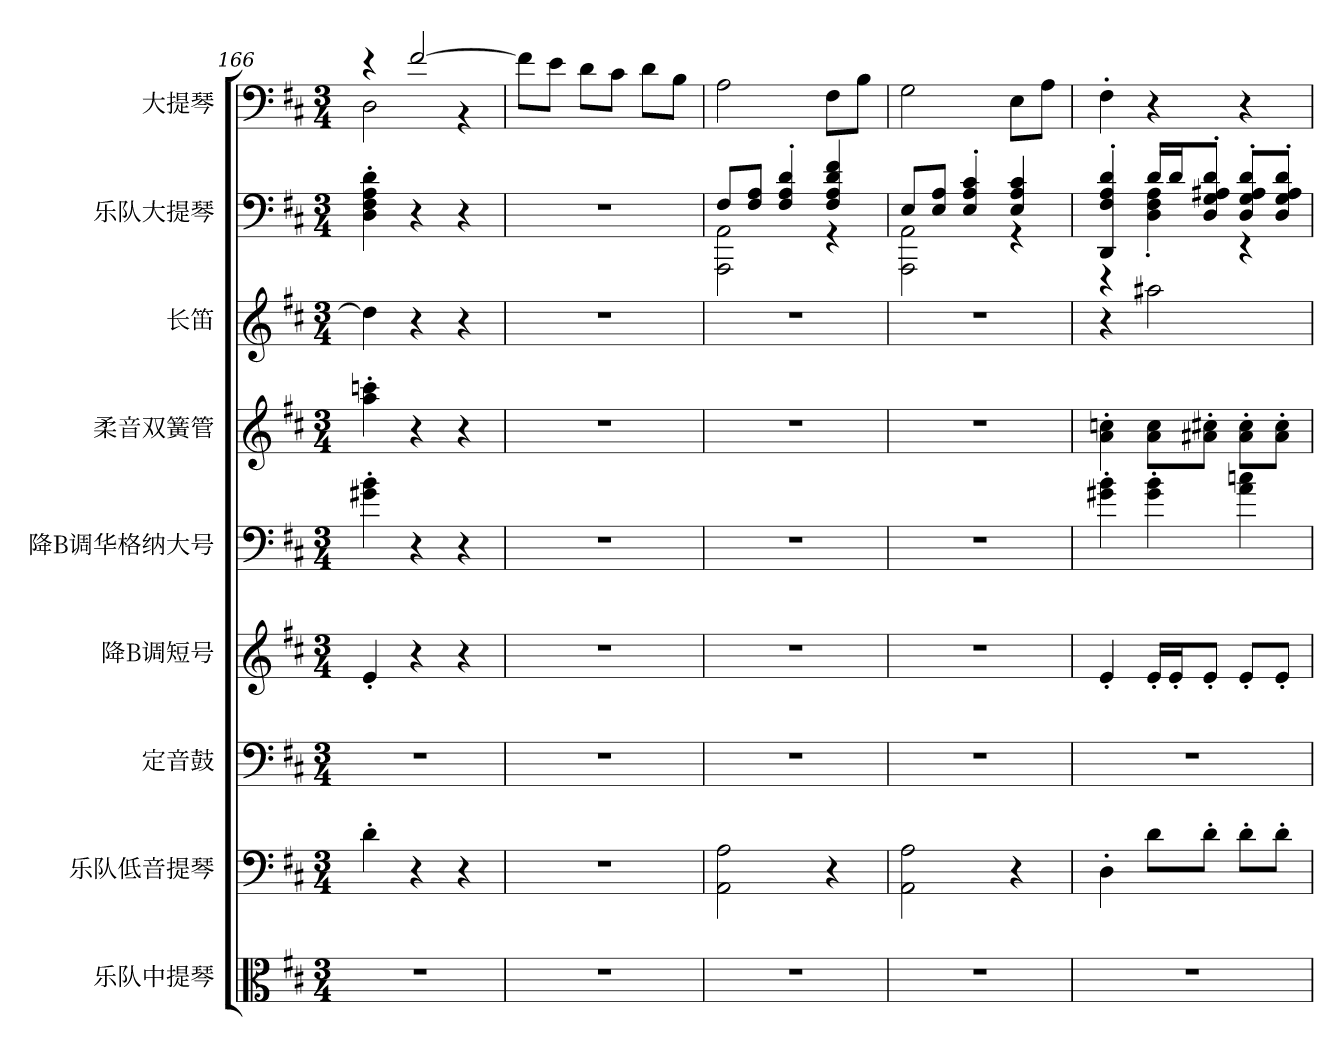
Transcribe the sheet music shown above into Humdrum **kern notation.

**kern	**kern	**kern	**kern	**kern	**kern	**kern	**kern	**kern
*part9	*part8	*part7	*part6	*part5	*part4	*part3	*part2	*part1
*staff9	*staff8	*staff7	*staff6	*staff5	*staff4	*staff3	*staff2	*staff1
*I"乐队中提琴	*I"乐队低音提琴	*I"定音鼓	*I"降B调短号	*I"降B调华格纳大号	*I"柔音双簧管	*I"长笛	*I"乐队大提琴	*I"大提琴
*clefC3	*clefF4	*clefF4	*clefG2	*clefF4	*clefG2	*clefG2	*clefF4	*clefF4
*	*ITrd7c12	*	*ITrd1c2	*ITrd1c2	*ITrd2c3	*	*	*
*k[f#c#]	*k[f#c#]	*k[f#c#]	*k[]	*k[]	*k[f#c#g#d#a#]	*k[f#c#]	*k[f#c#]	*k[f#c#]
*M3/4	*M3/4	*M3/4	*M3/4	*M3/4	*M3/4	*M3/4	*M3/4	*M3/4
=166	=166	=166	=166	=166	=166	=166	=166	=166
*	*	*	*	*	*	*	*	*^
2.r	4D'\	2.r	4d'/	4f#X\' 4a\'	4ff#\' 4aan\'	4dd\]	4D\' 4F#\' 4A\' 4d\'	4r	2D\
.	4r	.	4r	4r	4r	4r	4r	[2f#/	.
.	4r	.	4r	4r	4r	4r	4r	.	4r
*	*	*	*	*	*	*	*	*v	*v
=167	=167	=167	=167	=167	=167	=167	=167	=167
2.r	2.r	2.r	2.r	2.r	2.r	2.r	2.r	8f#\L]
.	.	.	.	.	.	.	.	8e\J
.	.	.	.	.	.	.	.	8d\L
.	.	.	.	.	.	.	.	8c#\J
.	.	.	.	.	.	.	.	8d\L
.	.	.	.	.	.	.	.	8B\J
!!LO:PB:g=z
=168	=168	=168	=168	=168	=168	=168	=168	=168
*	*	*	*	*	*	*	*^	*
2.r	2AAA\ 2AA\	2.r	2.r	2.r	2.r	2.r	8F#/L	2AAA\ 2AA\	2A\
.	.	.	.	.	.	.	8F#/ 8A/J	.	.
.	.	.	.	.	.	.	4F#/' 4A/' 4d/'	.	.
.	4r	.	.	.	.	.	4F#/ 4A/ 4d/ 4f#/	4r	8F#\L
.	.	.	.	.	.	.	.	.	8B\J
=169	=169	=169	=169	=169	=169	=169	=169	=169	=169
2.r	2AAA\ 2AA\	2.r	2.r	2.r	2.r	2.r	8E/L	2AAA\ 2AA\	2G\
.	.	.	.	.	.	.	8E/ 8A/J	.	.
.	.	.	.	.	.	.	4E/' 4A/' 4c#/'	.	.
.	4r	.	.	.	.	.	4E/ 4A/ 4c#/	4r	8E\L
.	.	.	.	.	.	.	.	.	8A\J
=170	=170	=170	=170	=170	=170	=170	=170	=170	=170
2.r	4DD'\	2.r	4d'/	4f#X\' 4a\'	4f#\' 4an\'	4r	4DD/' 4F#/' 4A/' 4d/'	4r	4F#'\
.	8D\L	.	16d'/LL	4f#\' 4a\'	8f#\ 8a\L	2aa#X\	16d/LL	4D\' 4F#\' 4A\'	4r
.	.	.	16d'/J	.	.	.	16d/J	.	.
.	8D'\J	.	8d'/J	.	8f##X\' 8a#X\'J	.	8D/' 8G/' 8A#X/' 8d/'J	.	.
.	8D'\L	.	8d'/L	4g\ 4b-X\	8f##\' 8a#\'L	.	8D/' 8G/' 8A#/' 8d/'L	4r	4r
.	8D'\J	.	8d'/J	.	8f##\' 8a#\'J	.	8D/' 8G/' 8A#/' 8d/'J	.	.
*	*	*	*	*	*	*	*v	*v	*
=	=	=	=	=	=	=	=	=
*-	*-	*-	*-	*-	*-	*-	*-	*-
